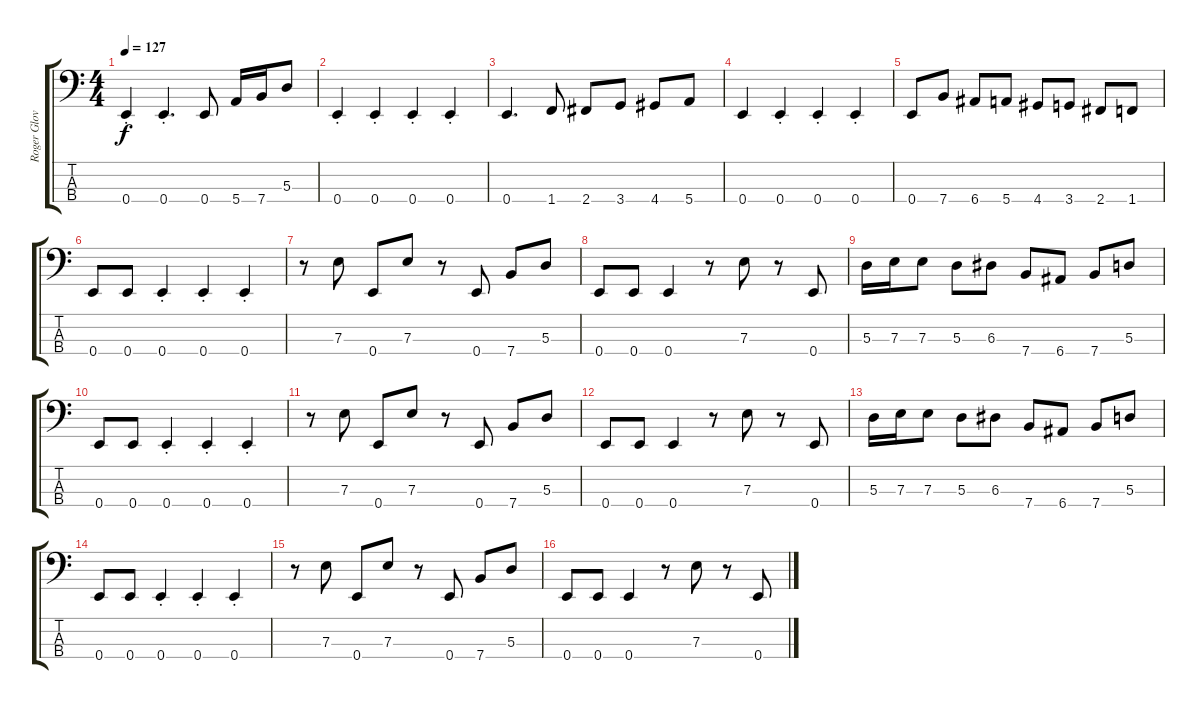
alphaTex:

\track ("Roger Glover" "Roger Glov") {instrument electricbasspick}
\staff {score tabs}
\tuning (G2 D2 A1 E1) {hide}
\ts (4 4)
\tempo 127
\clef f4
\ks c
0.4{st}.4{dy f} 0.4{st}.4{d} 0.4.8 5.4.16 7.4.16 5.3.8 |
0.4{st}.4 0.4{st}.4 0.4{st}.4 0.4{st}.4 |
0.4.4{d} 1.4.8 2.4.8 3.4.8 4.4.8 5.4.8 |
0.4.4 0.4{st}.4 0.4{st}.4 0.4{st}.4 |
0.4.8 7.4.8 6.4.8 5.4.8 4.4.8 3.4.8 2.4.8 1.4.8 |
0.4.8 0.4.8 0.4{st}.4 0.4{st}.4 0.4{st}.4 |
r.8 7.3.8 0.4.8 7.3.8 r.8 0.4.8 7.4.8 5.3.8 |
0.4.8 0.4.8 0.4.4 r.8 7.3.8 r.8 0.4.8 |
5.3.16 7.3.16 7.3.8 5.3.8 6.3.8 7.4.8 6.4.8 7.4.8 5.3.8 |
0.4.8 0.4.8 0.4{st}.4 0.4{st}.4 0.4{st}.4 |
r.8 7.3.8 0.4.8 7.3.8 r.8 0.4.8 7.4.8 5.3.8 |
0.4.8 0.4.8 0.4.4 r.8 7.3.8 r.8 0.4.8 |
5.3.16 7.3.16 7.3.8 5.3.8 6.3.8 7.4.8 6.4.8 7.4.8 5.3.8 |
0.4.8 0.4.8 0.4{st}.4 0.4{st}.4 0.4{st}.4 |
r.8 7.3.8 0.4.8 7.3.8 r.8 0.4.8 7.4.8 5.3.8 |
0.4.8 0.4.8 0.4.4 r.8 7.3.8 r.8 0.4.8
